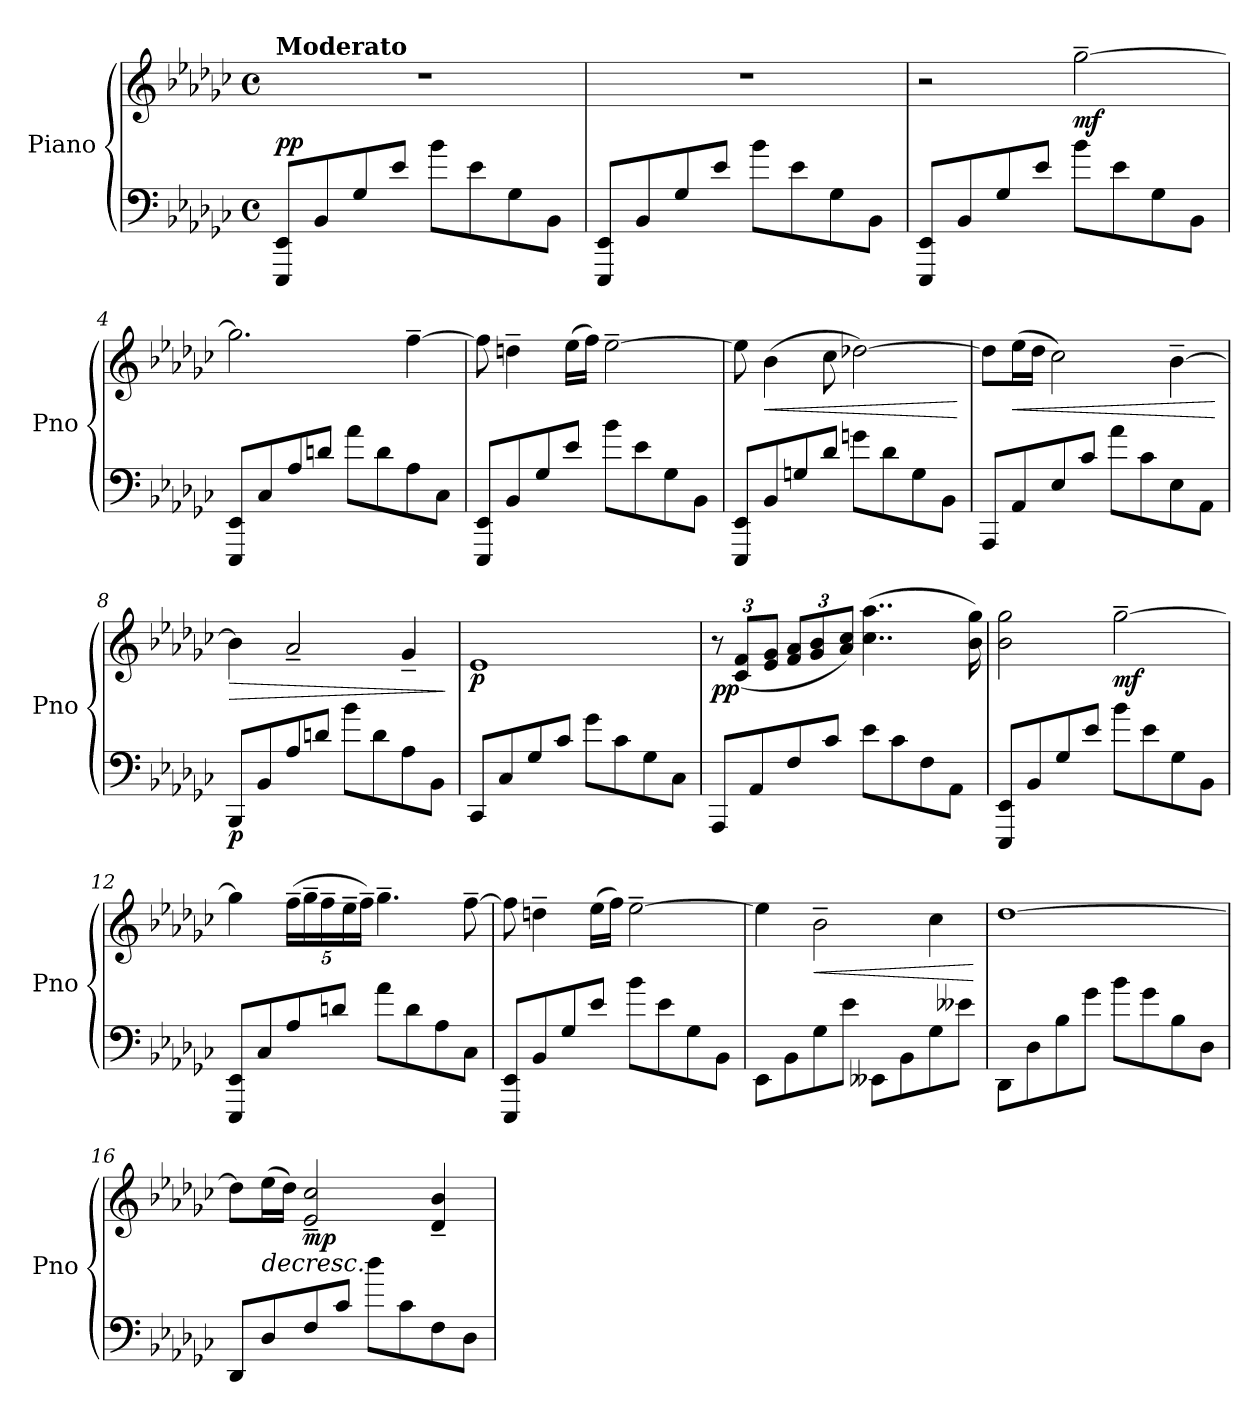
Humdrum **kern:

**kern	**kern	**dynam
*part1	*part1	*part1
*staff2	*staff1	*staff1/2
*I"Piano	*	*
*I'Pno	*	*
*clefF4	*clefG2	*
*k[b-e-a-d-g-c-]	*k[b-e-a-d-g-c-]	*
*M4/4	*M4/4	*
*met(c)	*met(c)	*
*MM68	*MM68	*
=1	=1	=1
!	!LO:TX:a:B:t=Moderato	!
!	!	!LO:DY:a=2
8EEE-/ 8EE-/L	1r	pp
8BB-/	.	.
8G-/	.	.
8e-/J	.	.
8b-\L	.	.
8e-\	.	.
8G-\	.	.
8BB-\J	.	.
=2	=2	=2
8EEE-/ 8EE-/L	1r	.
8BB-/	.	.
8G-/	.	.
8e-/J	.	.
8b-\L	.	.
8e-\	.	.
8G-\	.	.
8BB-\J	.	.
=3	=3	=3
8EEE-/ 8EE-/L	2r	.
8BB-/	.	.
8G-/	.	.
8e-/J	.	.
!	!	!LO:DY:b
8b-\L	[2gg-~\	mf
8e-\	.	.
8G-\	.	.
8BB-\J	.	.
=4	=4	=4
8EEE-/ 8EE-/L	2.gg-\]	.
8C-/	.	.
8A-/	.	.
8dn/J	.	.
8a-\L	.	.
8d\	.	.
8A-\	[4ff~\	.
8C-\J	.	.
!!LO:LB:g=z
=5	=5	=5
8EEE-/ 8EE-/L	8ff\]	.
8BB-/	4ddn~\	.
8G-/	.	.
8e-/J	(16ee-\LL	.
.	16ff\JJ)	.
8b-\L	[2ee-~\	.
8e-\	.	.
8G-\	.	.
8BB-\J	.	.
=6	=6	=6
8EEE-/ 8EE-/L	8ee-\]	.
!	!	!LO:HP:b
8BB-/	(4b-\	<
8Gn/	.	.
8d-/J	8cc-\	.
8gn\L	[2dd-X\)	.
8d-\	.	.
8G\	.	.
8BB-\J	.	.
.	.	[
=7	=7	=7
8AAA-/L	8dd-\L]	.
!	!	!LO:HP:b
!	!	!LO:DY:n=1:b=2
!	!	!LO:DY:n=2:b
8AA-/	(16ee-\L	< pp mf
.	16dd-\JJ	.
8E-/	2cc-\)	.
8c-/J	.	.
8a-\L	.	.
8c-\	.	.
8E-\	[4b-~\	.
8AA-\J	.	.
.	.	[
=8	=8	=8
!	!	!LO:HP:b
!	!	!LO:DY:n=1:b=2
8BBB-/L	4b-\]	> p
8BB-/	.	.
8A-/	2a-~/	.
8dn/J	.	.
8b-\L	.	.
8d\	.	.
*	*MM64	*
8A-\	4g-~/	.
8BB-\J	.	.
.	.	]
!!LO:LB:g=z
=9	=9	=9
*	*MM72	*
!	!	!LO:DY:b
8CC-/L	1e-	p
8C-/	.	.
8G-/	.	.
8c-/J	.	.
8g-\L	.	.
8c-\	.	.
8G-\	.	.
8C-\J	.	.
=10	=10	=10
*	*Xbrackettup	*
!	!	!LO:DY:b
8AAA-/L	12r	pp
.	(12c-/ 12f/L	.
8AA-/	.	.
.	12e-/ 12g-/J	.
8F/	12f/ 12a-/L	.
.	12g-/ 12b-/	.
8c-/J	.	.
.	12a-/ 12cc-/J)	.
8e-\L	(4..cc-\ 4..aa-\	.
8c-\	.	.
8F\	.	.
8AA-\J	.	.
.	16b-\ 16gg-\)	.
=11	=11	=11
8EEE-/ 8EE-/L	2b-\ 2gg-\	.
8BB-/	.	.
8G-/	.	.
8e-/J	.	.
!	!	!LO:DY:b
8b-\L	[2gg-~\	mf
8e-\	.	.
8G-\	.	.
8BB-\J	.	.
=12	=12	=12
8EEE-/ 8EE-/L	4gg-\]	.
8C-/	.	.
*	*MM68	*
8A-/	(20ff~\LL	.
.	20gg-~\	.
.	20ff~\	.
8dn/J	.	.
.	20ee-~\	.
.	20ff~\JJ)	.
*	*MM72	*
8a-\L	4.gg-~\	.
8d\	.	.
8A-\	.	.
8C-\J	[8ff~\	.
!!LO:LB:g=z
=13	=13	=13
8EEE-/ 8EE-/L	8ff\]	.
8BB-/	4ddn~\	.
8G-/	.	.
8e-/J	(16ee-\LL	.
.	16ff\JJ)	.
8b-\L	[2ee-~\	.
8e-\	.	.
8G-\	.	.
8BB-\J	.	.
=14	=14	=14
8EE-\L	4ee-\]	.
8BB-\	.	.
!	!	!LO:HP:b
8G-\	2b-~\	<
8e-\J	.	.
8EE--X\L	.	.
8BB-\	.	.
8G-\	4cc-\	.
8e--X\J	.	.
.	.	[
=15	=15	=15
!	!	!LO:DY:b=2
!	!	!LO:DY:n=1:b
8DD-\L	[1dd-	mp f
8D-\	.	.
8B-\	.	.
8g-\J	.	.
8b-\L	.	.
8g-\	.	.
8B-\	.	.
8D-\J	.	.
=16	=16	=16
8DD-/L	8dd-\L]	.
!	!	!LO:HP:b
8D-/	(16ee-\L	>
.	16dd-\JJ)	.
!	!	!LO:DY:b
8F/	2e-/~ 2cc-/~	mp
8c-/J	.	.
8dd-\L	.	.
8c-\	.	.
*	*MM64	*
8F\	4d-/~ 4b-/~	.
8D-\J	.	.
.	.	]
=	=	=
*-	*-	*-
